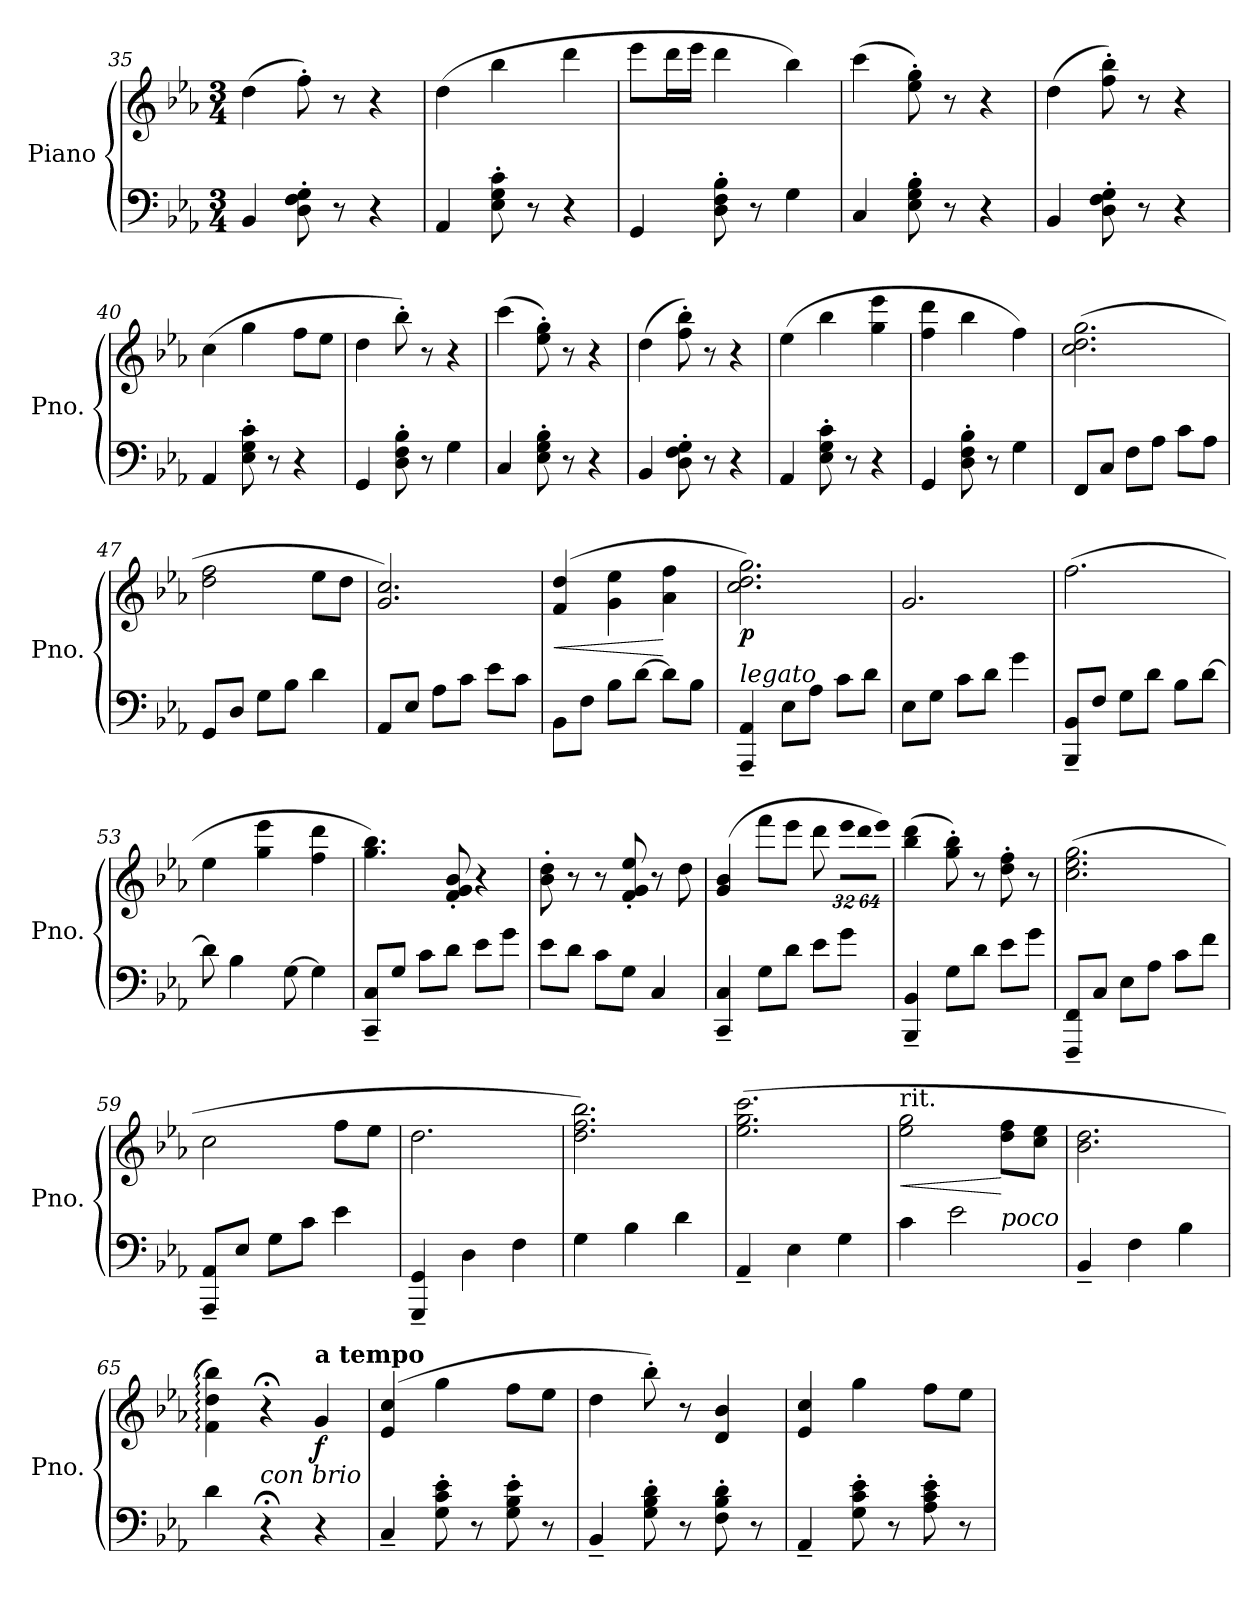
**kern	**kern	**dynam
*part1	*part1	*part1
*staff2	*staff1	*staff1/2
*I"Piano	*	*
*I'Pno.	*	*
*clefF4	*clefG2	*
*k[b-e-a-]	*k[b-e-a-]	*
*E-:	*E-:	*
*M3/4	*M3/4	*
=35	=35	=35
4BB-i/	(4ddi\	.
8Di\' 8Fi' 8Gi'	8ff'i\)	.
8r	8r	.
4r	4r	.
!!LO:LB:g=z
=36	=36	=36
4AA-i/	(4ddi\	.
8E-i\' 8Gi' 8ci'	4bb-i\	.
8r	.	.
4r	4dddi\	.
=37	=37	=37
4GGi/	8eee-i\L	.
.	16dddi\L	.
.	16eee-i\JJ	.
8Di\' 8Fi' 8B-i'	4dddi\	.
8r	.	.
4Gi\	4bb-i\)	.
=38	=38	=38
4Ci/	(4ccci\	.
8E-i\' 8Gi' 8B-i'	8ee-i\' 8ggi')	.
8r	8r	.
4r	4r	.
=39	=39	=39
4BB-i/	(4ddi\	.
8Di\' 8Fi' 8Gi'	8ffi\' 8bb-i')	.
8r	8r	.
4r	4r	.
=40	=40	=40
4AA-i/	(4cci\	.
8E-i\' 8Gi' 8ci'	4ggi\	.
8r	.	.
4r	8ffi\L	.
.	8ee-i\J	.
=41	=41	=41
4GGi/	4ddi\	.
8Di\' 8Fi' 8B-i'	8bb-'i\)	.
8r	8r	.
4Gi\	4r	.
!!LO:LB:g=z
=42	=42	=42
4Ci/	(4ccci\	.
8E-i\' 8Gi' 8B-i'	8ee-i\' 8ggi')	.
8r	8r	.
4r	4r	.
=43	=43	=43
4BB-i/	(4ddi\	.
8Di\' 8Fi' 8Gi'	8ffi\' 8bb-i')	.
8r	8r	.
4r	4r	.
=44	=44	=44
4AA-i/	(4ee-i\	.
8E-i\' 8Gi' 8ci'	4bb-i\	.
8r	.	.
4r	4ggi\ 4eee-i	.
=45	=45	=45
4GGi/	4ffi\ 4dddi	.
8Di\' 8Fi' 8B-i'	4bb-i\	.
8r	.	.
4Gi\	4ffi\)	.
=46	=46	=46
8FFi/L	(2.cci\ 2.ddi 2.ggi	.
8Ci/J	.	.
8Fi\L	.	.
8A-i\J	.	.
8ci\L	.	.
8A-i\J	.	.
=47	=47	=47
8GGi/L	2ddi\ 2ffi	.
8Di/J	.	.
8Gi\L	.	.
8B-i\J	.	.
4di\	8ee-i\L	.
.	8ddi\J	.
!!LO:LB:g=z
=48	=48	=48
8AA-i/L	2.gi/ 2.cci)	.
8E-i/J	.	.
8A-i\L	.	.
8ci\J	.	.
8e-i\L	.	.
8ci\J	.	.
=49	=49	=49
!	!	!LO:HP:b
8BB-i\L	(4fi/ 4ddi	<
8Fi\J	.	.
8B-i\L	4gi\ 4ee-i	.
[8di\J	.	.
8di\L]	4a-i\ 4ffi	[
8B-i\J	.	.
=50	=50	=50
!LO:TX:a:i:t=legato	!	!
4AAA-i/~ 4AA-i~	2.cci\ 2.ddi 2.ggi)	p
8E-i\L	.	.
8A-i\J	.	.
8ci\L	.	.
8di\J	.	.
=51	=51	=51
8E-i\L	2.gi/	.
8Gi\J	.	.
8ci\L	.	.
8di\J	.	.
4gi\	.	.
=52	=52	=52
8BBB-i/~ 8BB-i~L	(2.ffi\	.
8Fi/J	.	.
8Gi\L	.	.
8di\J	.	.
8B-i\L	.	.
[8di\J	.	.
=53	=53	=53
8di\]	4ee-i\	.
4B-i\	.	.
.	4ggi\ 4eee-i	.
[8Gi\	.	.
4Gi\]	4ffi\ 4dddi	.
!!LO:PB:g=z
=54	=54	=54
8CCi/~ 8Ci~L	4.ggi\ 4.bb-i)	.
8Gi/J	.	.
8ci\L	.	.
8di\J	8fi/' 8gi' 8b-i'	.
8e-i\L	4r	.
8gi\J	.	.
=55	=55	=55
8e-i\L	8b-i\' 8ddi'	.
8di\J	8r	.
8ci\L	8r	.
8Gi\J	8fi/' 8gi' 8ee-i'	.
4Ci/	8r	.
.	8ddi\	.
=56	=56	=56
4CCi/~ 4Ci~	(4gi/ 4b-i	.
8Gi\L	8fffi\L	.
8di\J	8eee-i\J	.
8e-i\L	8dddi\	.
*	*Xbrackettup	*
!	!LO:N:vis=16	!
8gi\J	512%21eee-i\LL	.
!	!LO:N:vis=16	!
.	1024%43dddi\	.
!	!LO:N:vis=16	!
.	1024%43eee-i\JJ)	.
=57	=57	=57
4BBB-i/~ 4BB-i~	(4bb-i\ 4dddi	.
8Gi\L	8ggi\' 8bb-i')	.
8di\J	8r	.
8e-i\L	8ddi\' 8ffi'	.
8gi\J	8r	.
!!LO:LB:g=z
=58	=58	=58
8FFFi/~ 8FFi~L	(2.cci\ 2.ee-i 2.ggi	.
8Ci/J	.	.
8E-i\L	.	.
8A-i\J	.	.
8ci\L	.	.
8fi\J	.	.
=59	=59	=59
8AAA-i/~ 8AA-i~L	2cci\	.
8E-i/J	.	.
8Gi\L	.	.
8ci\J	.	.
4e-i\	8ffi\L	.
.	8ee-i\J	.
=60	=60	=60
4GGGi/~ 4GGi~	2.ddi\	.
4Di\	.	.
4Fi\	.	.
=61	=61	=61
4Gi\	2.ddi\ 2.ffi 2.bb-i)	.
4B-i\	.	.
4di\	.	.
=62	=62	=62
4AA-~i/	(2.ee-i\ 2.ggi 2.ccci	.
4E-i\	.	.
4Gi\	.	.
=63	=63	=63
!	!LO:TX:t=rit.	!
!	!	!LO:HP:b
*^	*	*
4ci\	2ryy	2ee-i\ 2ggi	<
2e-i\	.	.	.
!	!LO:TX:a:i:t=poco	!	!
.	4ryy	8ddi\ 8ffiL	[
.	.	8cci\ 8ee-iJ	.
!!LO:LB:g=z
=64	=64	=64	=64
!LO:TX:a:i:t=a poco	!	!	!
*v	*v	*	*
4BB-~i/	2.b-i\ 2.ddi	.
4Fi\	.	.
4B-i\	.	.
=65	=65	=65
4di\	4fi\: 4ddi: 4bb-i:)	.
!LO:TX:a:i:t=con brio	!	!
4r;	4r;	.
!	!LO:TX:a:B:t=a tempo	!
4r	4gi/	f
=66	=66	=66
4C~i/	(4e-i/ 4cci	.
8Gi\' 8ci' 8e-i'	4ggi\	.
8r	.	.
8Gi\' 8B-i' 8e-i'	8ffi\L	.
8r	8ee-i\J	.
=67	=67	=67
4BB-~i/	4ddi\	.
8Gi\' 8B-i' 8di'	8bb-'i\)	.
8r	8r	.
8Fi\' 8B-i' 8di'	4di/ 4b-i	.
8r	.	.
=68	=68	=68
4AA-~i/	4e-i/ 4cci	.
8Gi\' 8ci' 8e-i'	4ggi\	.
8r	.	.
8A-i\' 8ci' 8e-i'	8ffi\L	.
8r	8ee-i\J	.
=	=	=
*-	*-	*-
